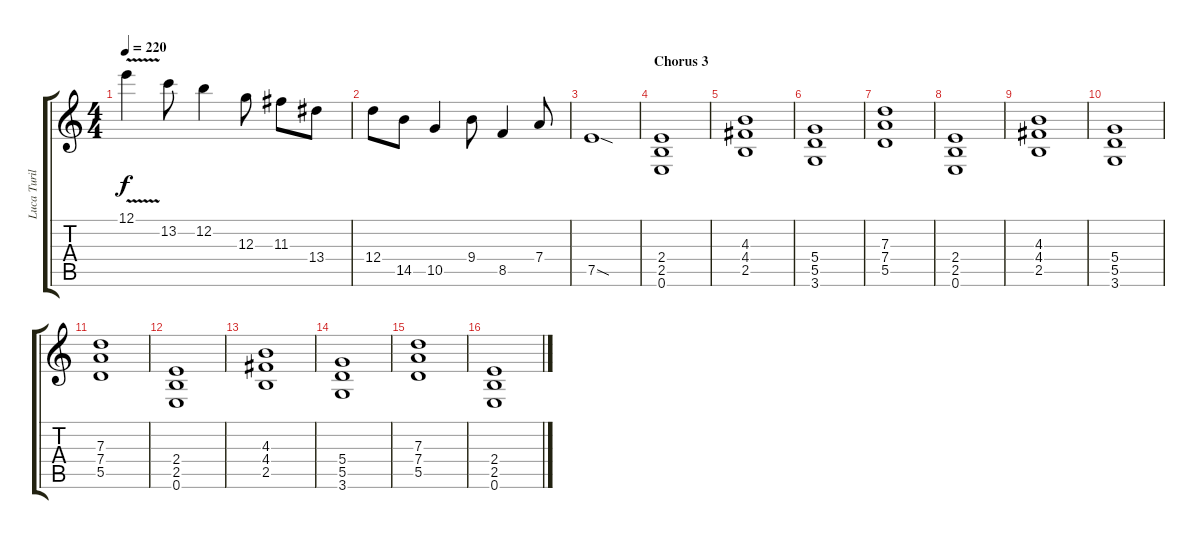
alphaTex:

\track ("Luca Turilli" "Luca Turil") {instrument overdrivenguitar}
\staff {score tabs}
\tuning (E4 B3 G3 D3 A2 E2) {hide}
\ts (4 4)
\tempo 220
\clef g2
\ks c
12.1{v}.4{dy f} 13.2.8 12.2.4 12.3.8 11.3.8 13.4.8 |
12.4.8 14.5.8 10.5.4 9.4.8 8.5.4 7.4.8 |
7.5{sod}.1 |
\section ("" "Chorus 3")
(2.4 2.5 0.6).1 |
(4.3 4.4 2.5).1 |
(5.4 5.5 3.6).1 |
(7.3 7.4 5.5).1 |
(2.4 2.5 0.6).1 |
(4.3 4.4 2.5).1 |
(5.4 5.5 3.6).1 |
(7.3 7.4 5.5).1 |
(2.4 2.5 0.6).1 |
(4.3 4.4 2.5).1 |
(5.4 5.5 3.6).1 |
(7.3 7.4 5.5).1 |
(2.4 2.5 0.6).1
